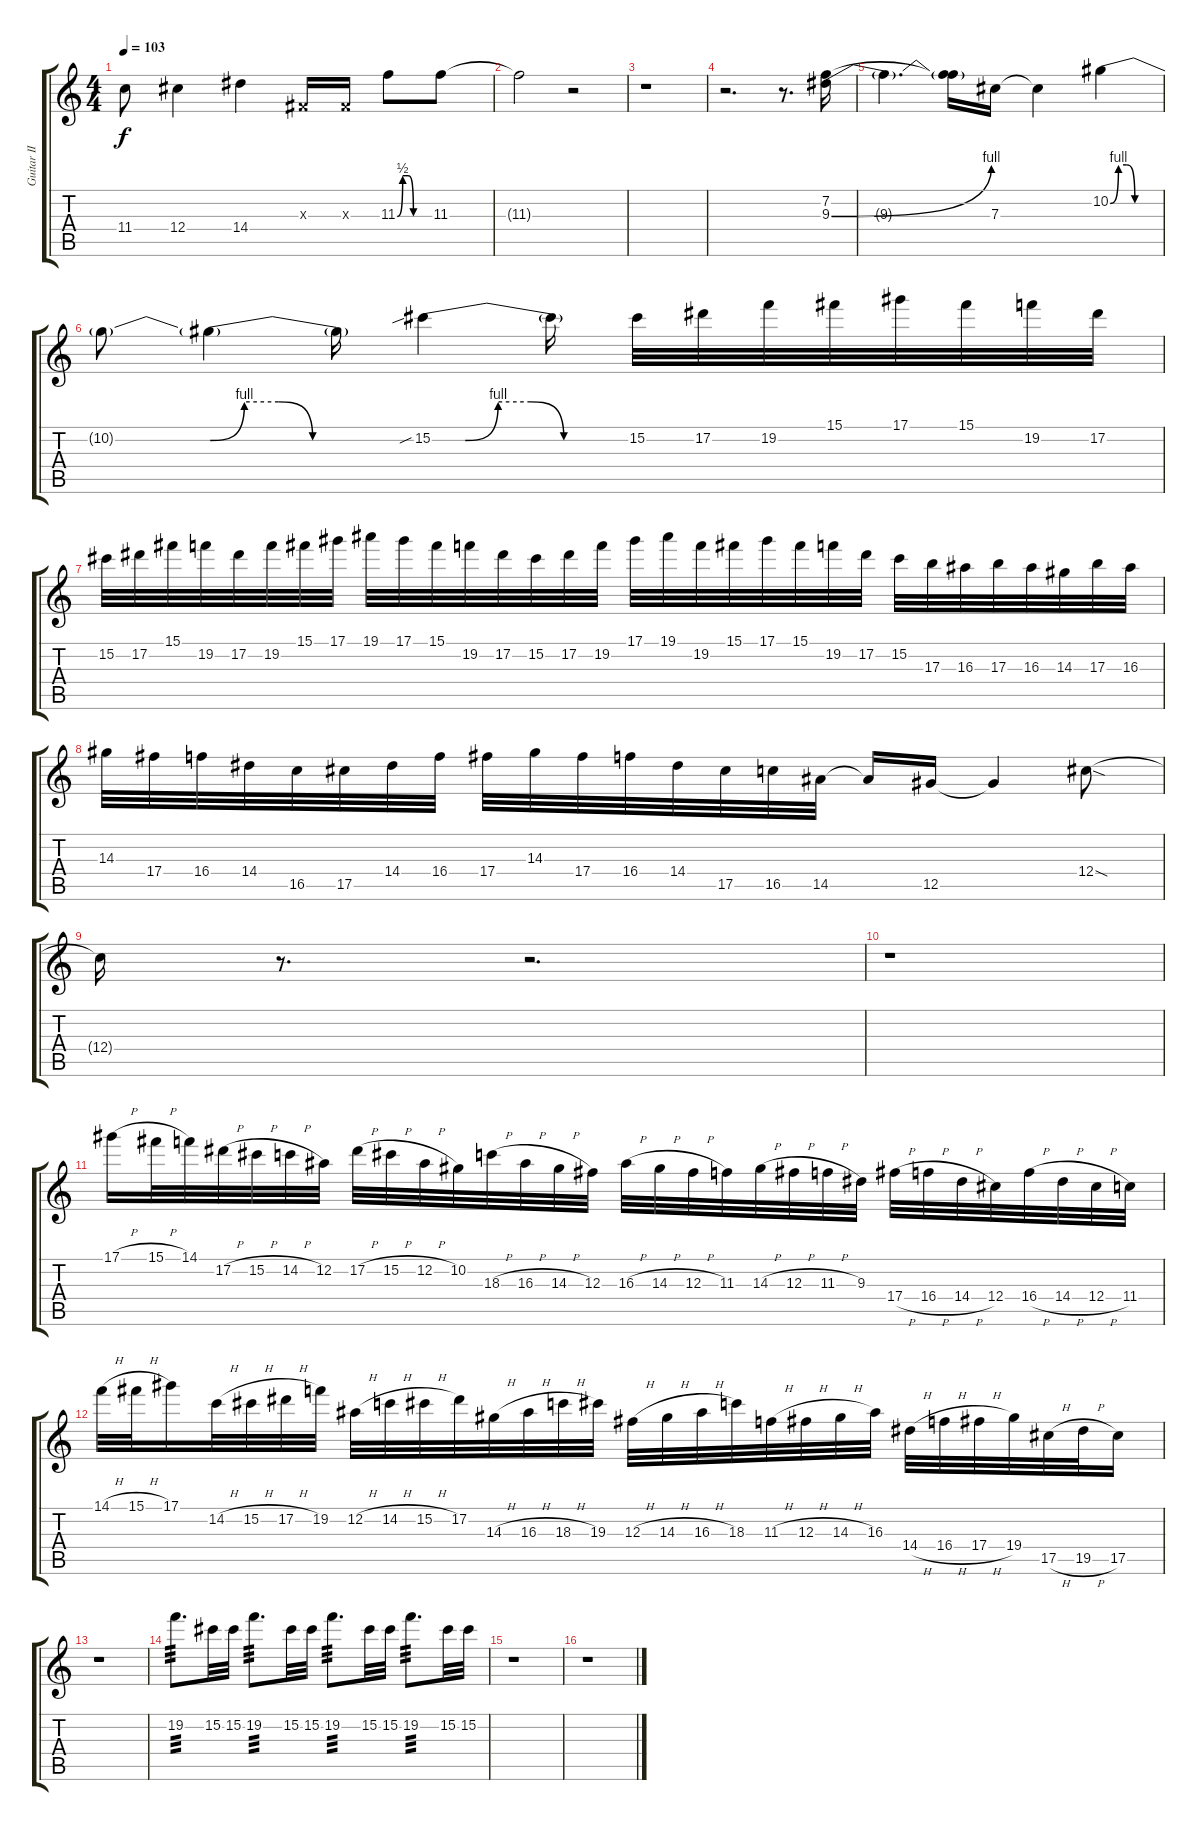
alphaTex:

\track ("Guitar II (Right)" "Guitar II ") {instrument overdrivenguitar}
\staff {score tabs}
\tuning (Eb4 Bb3 Gb3 Db3 Ab2 Eb2) {hide}
\ts (4 4)
\tempo 103
\clef g2
\ks c
11.4{t}.8{dy f} 12.4.4 14.4.4 0.3{x}.16 0.3{x}.16 11.3{be (custom 0 0 10 2 20 2 30 0 60 0)}.8 11.3.8 |
11.3{t}.2{volume 0} r.2 |
r.1 |
r.2{d} r.8{d} (7.2 9.3{be (bend 0 0 60 4)}).16{volume 15} |
9.3{t}.4{d} (7.2{t} 9.3{t}).16 7.3.16 7.3{t}.4 10.2{be (custom 0 0 10 4 20 4 30 0 60 0)}.4 |
10.2{t}.8 10.2{be (custom 0 0 10 4 20 4 30 0 60 0) t}.4 10.2{t}.16 15.2{be (custom 0 0 10 0 20 4 30 4 40 0 60 0) sib}.4 15.2{t}.16 15.2.32 17.2.32 19.2.32 15.1.32 17.1.32 15.1.32 19.2.32 17.2.32 |
15.2.32 17.2.32 15.1.32 19.2.32 17.2.32 19.2.32 15.1.32 17.1.32 19.1.32 17.1.32 15.1.32 19.2.32 17.2.32 15.2.32 17.2.32 19.2.32 17.1.32 19.1.32 19.2.32 15.1.32 17.1.32 15.1.32 19.2.32 17.2.32 15.2.32 17.3.32 16.3.32 17.3.32 16.3.32 14.3.32 17.3.32 16.3.32 |
14.3.32 17.4.32 16.4.32 14.4.32 16.5.32 17.5.32 14.4.32 16.4.32 17.4.32 14.3.32 17.4.32 16.4.32 14.4.32 17.5.32 16.5.32 14.5.32 14.5{t}.16 12.5.16 12.5{t}.4 12.4{sod}.8 |
12.4{t}.16 r.8{d} r.2{d} |
r.1 |
17.1{h}.16 15.1{h}.32 14.1.32 17.2{h}.32 15.2{h}.32 14.2{h}.32 12.2.32 17.2{h}.32 15.2{h}.32 12.2{h}.32 10.2.32 18.3{h}.32 16.3{h}.32 14.3{h}.32 12.3.32 16.3{h}.32 14.3{h}.32 12.3{h}.32 11.3.32 14.3{h}.32 12.3{h}.32 11.3{h}.32 9.3.32 17.4{h}.32 16.4{h}.32 14.4{h}.32 12.4.32 16.4{h}.32 14.4{h}.32 12.4{h}.32 11.4.32 |
14.1{h}.32 15.1{h}.32 17.1.16 14.2{h}.32 15.2{h}.32 17.2{h}.32 19.2.32 12.2{h}.32 14.2{h}.32 15.2{h}.32 17.2.32 14.3{h}.32 16.3{h}.32 18.3{h}.32 19.3.32 12.3{h}.32 14.3{h}.32 16.3{h}.32 18.3.32 11.3{h}.32 12.3{h}.32 14.3{h}.32 16.3.32 14.4{h}.32 16.4{h}.32 17.4{h}.32 19.4.32 17.5{h}.32 19.5{h}.32 17.5.16 |
r.1 |
19.2.8{d tp 3} 15.2.32 15.2.32 19.2.8{d tp 3} 15.2.32 15.2.32 19.2.8{d tp 3} 15.2.32 15.2.32 19.2.8{d tp 3} 15.2.32 15.2.32 |
r.1 |
r.1
